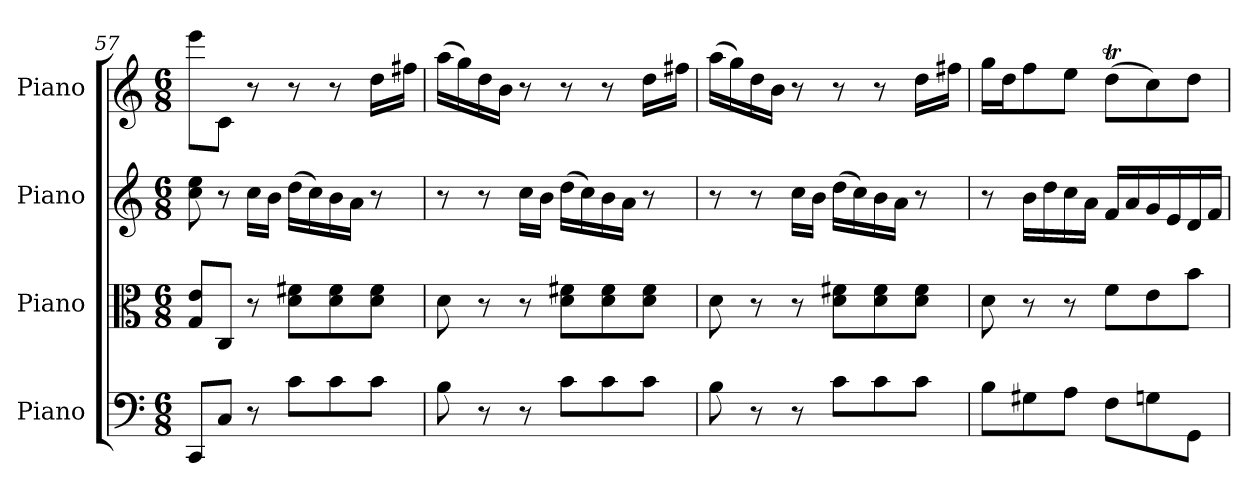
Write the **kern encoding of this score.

**kern	**kern	**kern	**kern
*part4	*part3	*part2	*part1
*staff4	*staff3	*staff2	*staff1
*I"Piano	*I"Piano	*I"Piano	*I"Piano
*I'Pno	*I'Pno	*I'Pno	*I'Pno
!!LO:LB:g=z
*clefF4	*clefC3	*clefG2	*clefG2
*k[]	*k[]	*k[]	*k[]
*M6/8	*M6/8	*M6/8	*M6/8
=57	=57	=57	=57
8CC/L	8G/ 8e/L	8cc\ 8ee\	8eee\L
8C/J	8C/J	8r	8c\J
8r	8r	16cc\LL	8r
.	.	16b\JJ	.
8c\L	8d\ 8f#X\L	(16dd\LL	8r
.	.	16cc\)	.
8c\	8d\ 8f#\	16b\	8r
.	.	16a\JJ	.
8c\J	8d\ 8f#\J	8r	16dd\LL
.	.	.	16ff#X\JJ
=58	=58	=58	=58
8B\	8d\	8r	(16aa\LL
.	.	.	16gg\)
8r	8r	8r	16dd\
.	.	.	16b\JJ
8r	8r	16cc\LL	8r
.	.	16b\JJ	.
8c\L	8d\ 8f#X\L	(16dd\LL	8r
.	.	16cc\)	.
8c\	8d\ 8f#\	16b\	8r
.	.	16a\JJ	.
8c\J	8d\ 8f#\J	8r	16dd\LL
.	.	.	16ff#X\JJ
=59	=59	=59	=59
8B\	8d\	8r	(16aa\LL
.	.	.	16gg\)
8r	8r	8r	16dd\
.	.	.	16b\JJ
8r	8r	16cc\LL	8r
.	.	16b\JJ	.
8c\L	8d\ 8f#X\L	(16dd\LL	8r
.	.	16cc\)	.
8c\	8d\ 8f#\	16b\	8r
.	.	16a\JJ	.
8c\J	8d\ 8f#\J	8r	16dd\LL
.	.	.	16ff#X\JJ
=60	=60	=60	=60
8B\L	8d\	8r	16gg\LL
.	.	.	16dd\J
8G#X\	8r	16b\LL	8ff\
.	.	16dd\	.
8A\J	8r	16cc\	8ee\J
.	.	16a\JJ	.
8F\L	8f\L	16f/LL	(8ddT\L
.	.	16a/	.
8Gn\	8e\	16g/	8cc\)
.	.	16e/	.
8GG\J	8b\J	16d/	8dd\J
.	.	16f/JJ	.
=	=	=	=
*-	*-	*-	*-
